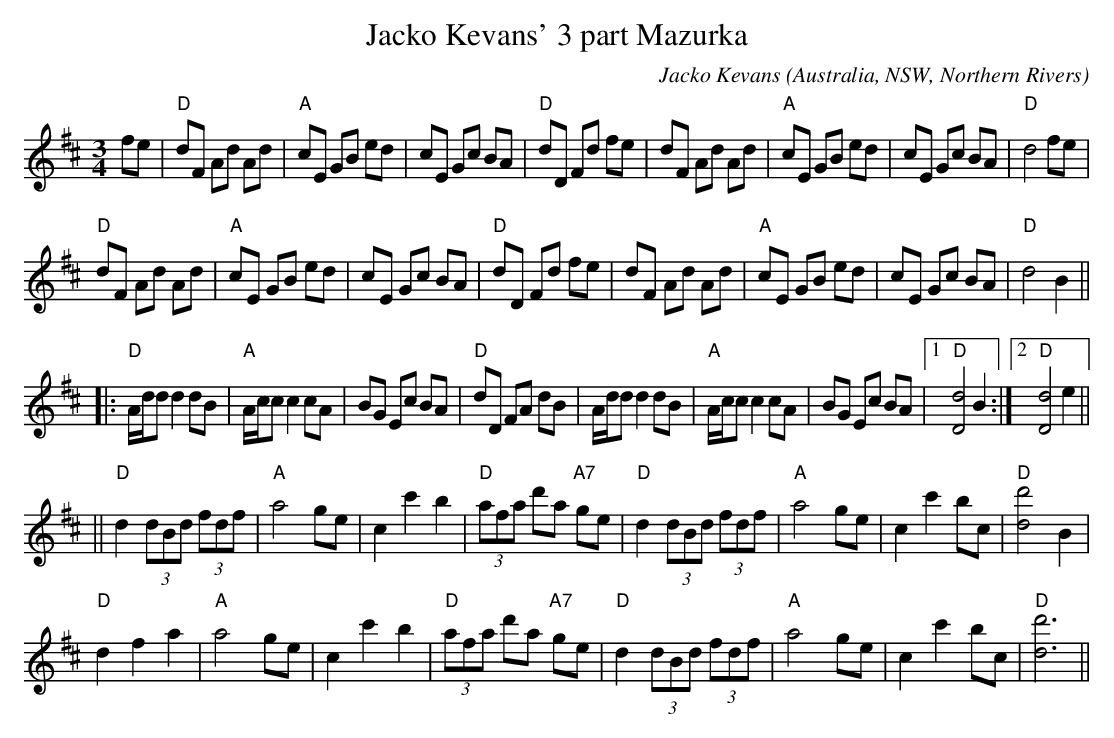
X:1
T:Jacko Kevans' 3 part Mazurka
C:Jacko Kevans
O:Australia, NSW, Northern Rivers
M:3/4
L:1/8
K:D
fe|"D"dF Ad Ad|"A"cE GB ed|cE Gc BA|"D"dD Fd fe|dF Ad Ad|"A"cE GB ed|cE Gc BA|"D"d4 fe|
"D"dF Ad Ad|"A"cE GB ed|cE Gc BA|"D"dD Fd fe|dF Ad Ad|"A"cE GB ed|cE Gc BA|"D"d4B2||
|:"D"A/d/dd2dB|"A"A/c/cc2cA|BG Ec BA|"D"dD FA dB|A/d/dd2dB|"A"A/c/cc2cA|BG Ec BA|1"D"[D4d4]B2:|2"D"[D4d4]e2||
||"D"d2 (3dBd (3fdf |"A"a4ge|c2c'2b2|"D"(3afa d'a "A7"ge|"D"d2 (3dBd (3fdf|"A"a4ge|c2c'2bc|"D"[d4d'4]B2|
"D"d2f2a2|"A"a4ge|c2c'2b2|"D"(3afa d'a "A7"ge|"D" d2 (3dBd (3fdf|"A"a4ge|c2c'2bc|"D"[d'6d6]||
